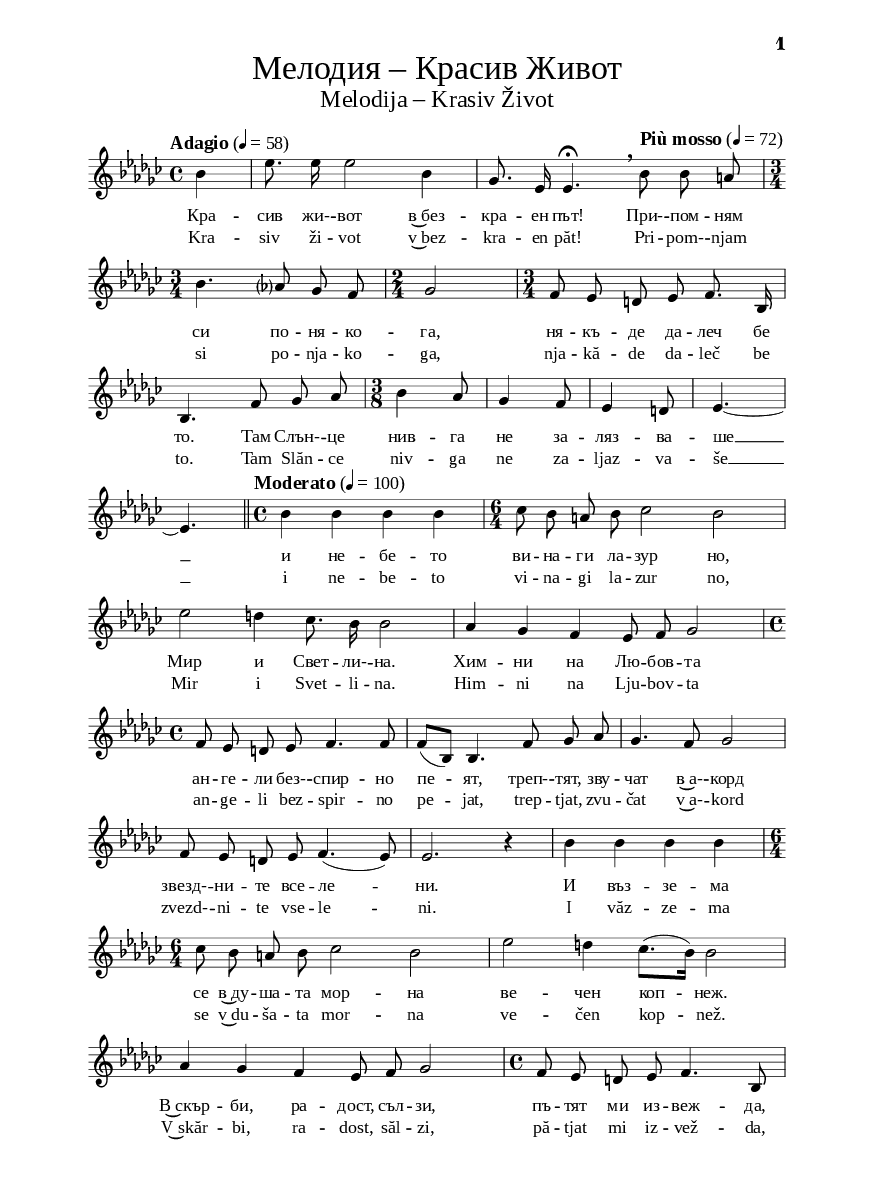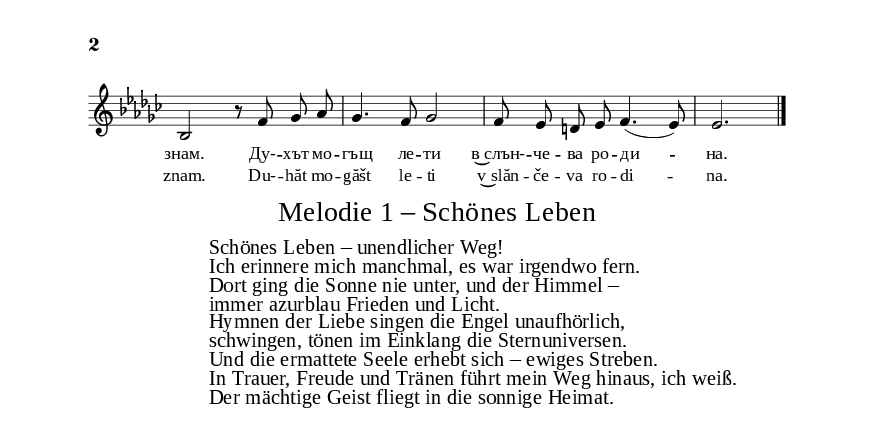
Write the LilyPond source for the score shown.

\version "2.24.2"

% include paper part and global functions
\include "include/globals.ily"

\bookpart {
  \label #'ref185
  \tocItem \markup "Мелодия – Красив Живот – Melodija – Krasiv Život"
  \include "include/bookpart-paper.ily"
  \score {
    \include "include/score-layout.ily"

    \new Voice \absolute {
      \clef treble
      \key es \minor
      \time 4/4
      \tempoFunc "Adagio" 4 "58"
      \autoBeamOff
      \partial 4
      bes'4 | % 1
      es''8.  es''16  es''2  bes'4 | % 2
      ges'8.  es'16  es'4. ^\fermata \tempoFunc "Più mosso" 4 "72" \breathe bes'8
      bes'8
      a'8 \break | % 3
      \time 3/4  | % 3
      bes'4.  aes'?8  ges'8  f'8 | % 4
      \time 2/4  | % 4
      ges'2 | % 5
      \time 3/4  | % 5
      f'8  es'8  d'8  es'8  f'8.
      bes16 \break | % 6
      bes4.  f'8  ges'8  as'8 | % 7
      \time 3/8  | % 7
      bes'4  as'8 | % 8
      ges'4  f'8 | % 9
      es'4  d'8 |
      es'4. ~  \break | % 11
      es'4. \bar "||" | % 12
      \time 4/4  | % 12
      \tempoFunc "Moderato" 4 "100"
      bes'4  bes'4  bes'4  bes'4 | % 13
      \time 6/4  | % 13
      ces''8  bes'8  a'8  bes'8
      ces''2  bes'2 | \break % 14 
      es''2 d''4  ces''8.  bes'16
      bes'2 | % 15
      as'4  ges'4  f'4  es'8  f'8
      ges'2 \break | % 16
      \time 4/4  | % 16
      f'8  es'8  d'8  es'8  f'4.
      f'8 | % 17
      f'8 (  [bes8] )  bes4.  f'8  ges'8
      as'8 | % 18
      ges'4.  f'8  ges'2 | \break % 19
      f'8  es'8  d'8  es'8  f'4. (
      es'8 ) |
      es'2. r4 | % 21
      bes'4  bes'4  bes'4  bes'4 \break | % 22
      \time 6/4  | % 22
      ces''8  bes'8  a'8  bes'8
      ces''2  bes'2 | % 23
      es''2  d''4  ces''8. (  [bes'16]
      )  bes'2 \break | % 24
      as'4  ges'4  f'4  es'8  f'8
      ges'2 | % 25
      \time 4/4  | % 25
      f'8  es'8  d'8  es'8  f'4.
      bes8 \break | % 26
      bes2 r8  f'8  ges'8  as'8 | % 27
      ges'4.  f'8  ges'2 | % 28
      f'8  es'8  d'8  es'8  f'4. (
      es'8 ) | % 29
      es'2. \bar "|."

    }

    \addlyrics {
      Кра -- сив "жи-" -- вот в~без -- кра --
      ен път! "При-" -- пом -- ням си по --
      ня -- ко -- га, ня -- къ -- де да --
      леч бе то. Там "Слън-" -- це нив --
      га не за -- ляз -- ва -- ше __  и
      не -- бе -- то ви -- на -- ги ла --
      зур но, Мир и Свет -- "ли-" -- на.
      Хим -- ни на Лю -- бов -- та ан --
      ге -- ли "без-" -- спир -- но пе --
      ят, "треп-" -- тят, зву -- чат "в~а-" --
      корд "звезд-" -- ни -- те все -- ле
      -- ни. И въз -- зе -- ма се
      в~ду -- ша -- та мор -- на ве --
      чен коп -- неж. В~скър -- би,
      ра -- дост, съл -- зи, пъ -- тят ми
      из -- веж -- да, знам.  "Ду-" -- хът мо --
      гъщ ле -- ти "в~слън-" -- че -- ва ро
      -- ди  -- на.}

    \addlyrics {
      Kra -- siv ži -- vot v~bez -- kra --
      en păt! Pri -- "pom-" -- njam si po --
      nja -- ko -- ga, nja -- kă -- de da --
      leč be to. Tam Slăn -- ce niv --
      ga ne za -- ljaz -- va -- še __  i
      ne -- be -- to vi -- na -- gi la --
      zur no, Mir i Svet -- li -- na.
      Him -- ni na Lju -- bov -- ta an --
      ge -- li bez -- spir -- no pe --
      jat, trep -- tjat, zvu -- čat "v~a-" --
      kord "zvezd-" -- ni -- te vse -- le
      -- ni. I văz -- ze -- ma se
      v~du -- ša -- ta mor -- na ve --
      čen kop -- než. V~skăr -- bi,
      ra -- dost, săl -- zi, pă -- tjat mi
      iz -- vež -- da, znam.  "Du-" -- hăt mo --
      găšt le -- ti v~slăn -- če -- va ro
      -- di  -- na.}

        \header {
          title = \titleFunc "Мелодия – Красив Живот" "Melodija – Krasiv Život"
        }

        \midi{}

      } % score


      \markup \empty-one
      % include foreign translation(s) of the song
      \version "2.24.3"

\markup \fill-line { \fontsize #deTitleFontSize "Melodie 1 – Schönes Leben" }
\markup \null
\markup \null
\markup \abs-fontsize #10 {
  \hspace #15
  \override #`(baseline-skip . ,deCoupletBaselineSkip)

  \column {

\line { " "Schönes Leben – unendlicher Weg!}

\line { " "Ich erinnere mich manchmal, es war irgendwo fern.}

\line { " "Dort ging die Sonne nie unter, und der Himmel – }

\line { " "immer azurblau Frieden und Licht.}

\line { " "Hymnen der Liebe singen die Engel unaufhörlich,}

\line { " "schwingen, tönen im Einklang die Sternuniversen. }

\line { " "Und die ermattete Seele erhebt sich – ewiges Streben.}

\line { " "In Trauer, Freude und Tränen führt mein Weg hinaus, ich weiß.}

\line { " "Der mächtige Geist fliegt in die sonnige Heimat.}

  }
}


    } % bookpart

    % Più mosso
    %
